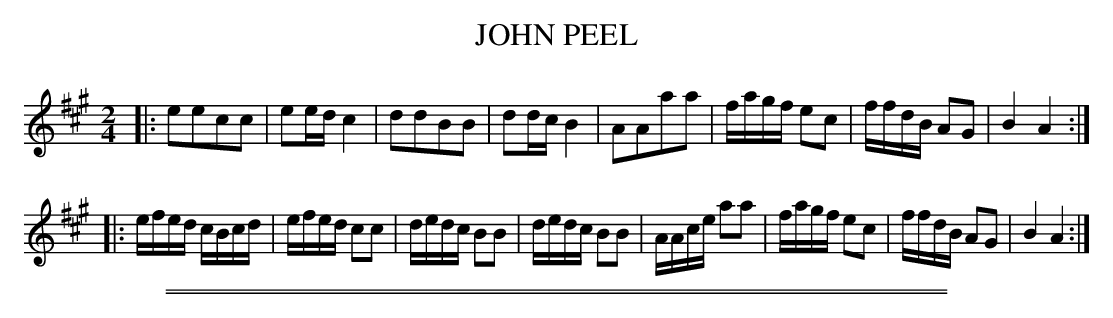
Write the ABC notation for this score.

X:1
T: JOHN PEEL
M: 2/4
L: 1/16
K: A
|:\
e2e2c2c2 | e2ed c4 | d2d2B2B2 | d2dc B4 |\
A2A2a2a2 | fagf e2c2 | ffdB A2G2 | B4 A4 :|
|:\
efed cBcd | efed c2c2 | dedc B2B2 | dedc B2B2 |\
AAce a2a2 | fagf e2c2 | ffdB A2G2 | B4 A4 :|
